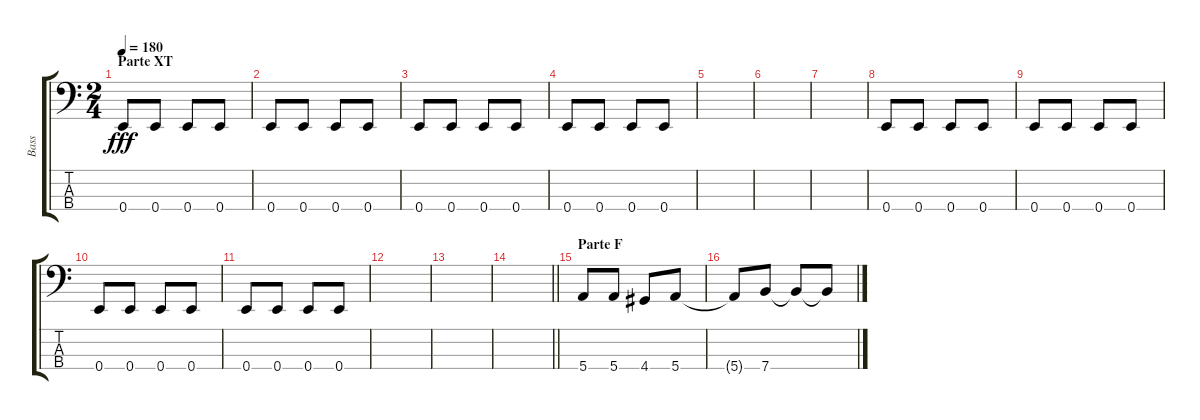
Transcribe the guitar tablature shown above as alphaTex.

\track ("Bass" "Bass") {instrument electricbasspick}
\staff {score tabs}
\tuning (G2 D2 A1 E1) {hide}
\ts (2 4)
\section ("" "Parte XT")
\tempo 180
\clef f4
\ks c
0.4.8{dy fff} 0.4.8 0.4.8 0.4.8 |
0.4.8 0.4.8 0.4.8 0.4.8 |
0.4.8 0.4.8 0.4.8 0.4.8 |
0.4.8 0.4.8 0.4.8 0.4.8 |
|
|
|
0.4.8 0.4.8 0.4.8 0.4.8 |
0.4.8 0.4.8 0.4.8 0.4.8 |
0.4.8 0.4.8 0.4.8 0.4.8 |
0.4.8 0.4.8 0.4.8 0.4.8 |
|
|
\barLineRight lightlight
|
\section ("" "Parte F")
5.4.8 5.4.8 4.4.8 5.4.8 |
5.4{t}.8 7.4.8 7.4{t}.8 7.4{t}.8
